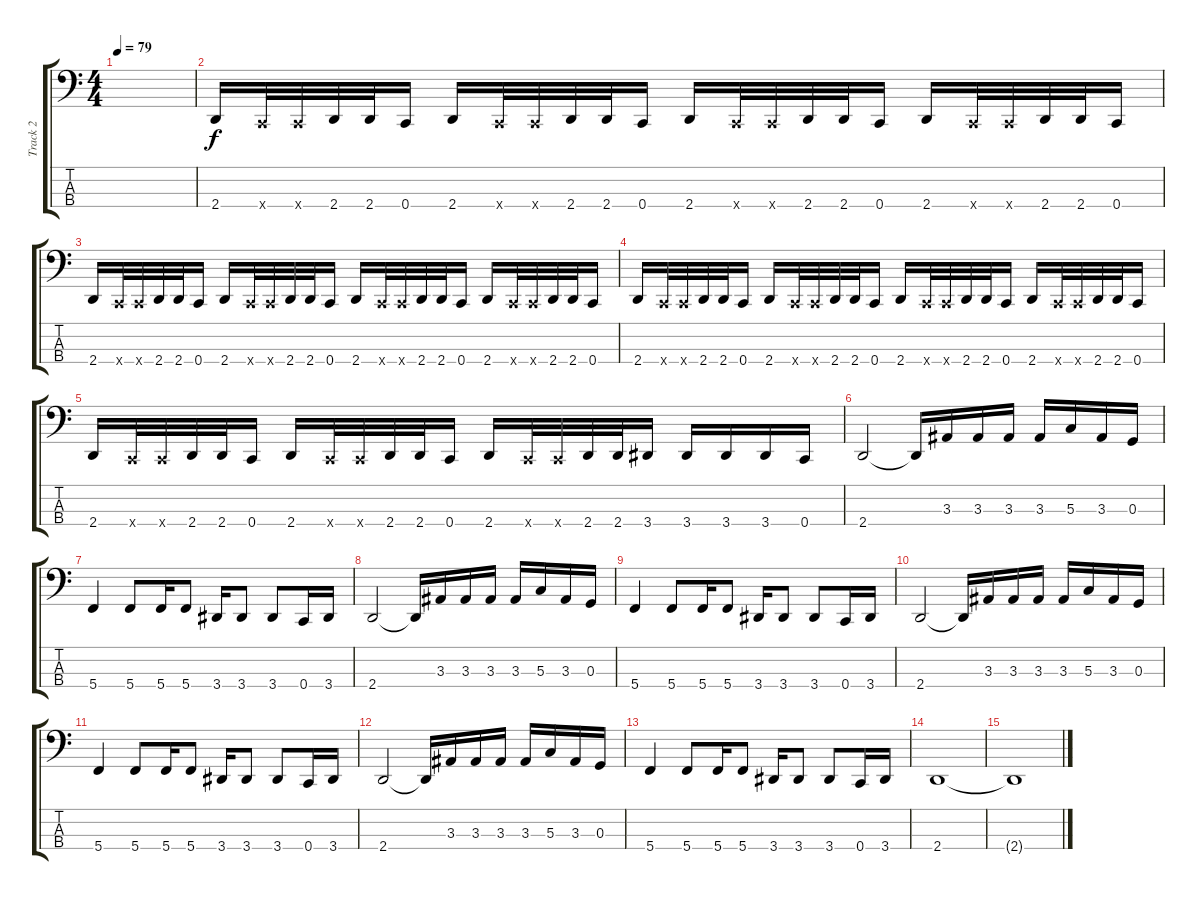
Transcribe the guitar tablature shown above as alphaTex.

\track ("Track 2" "Track 2") {instrument electricbasspick}
\staff {score tabs}
\tuning (F2 C2 G1 C1) {hide}
\ts (4 4)
\tempo 79
\clef f4
\ks c
|
2.4.16 0.4{x}.32 0.4{x}.32 2.4.32 2.4.32 0.4.16 2.4.16 0.4{x}.32 0.4{x}.32 2.4.32 2.4.32 0.4.16 2.4.16 0.4{x}.32 0.4{x}.32 2.4.32 2.4.32 0.4.16 2.4.16 0.4{x}.32 0.4{x}.32 2.4.32 2.4.32 0.4.16 |
2.4.16 0.4{x}.32 0.4{x}.32 2.4.32 2.4.32 0.4.16 2.4.16 0.4{x}.32 0.4{x}.32 2.4.32 2.4.32 0.4.16 2.4.16 0.4{x}.32 0.4{x}.32 2.4.32 2.4.32 0.4.16 2.4.16 0.4{x}.32 0.4{x}.32 2.4.32 2.4.32 0.4.16 |
2.4.16 0.4{x}.32 0.4{x}.32 2.4.32 2.4.32 0.4.16 2.4.16 0.4{x}.32 0.4{x}.32 2.4.32 2.4.32 0.4.16 2.4.16 0.4{x}.32 0.4{x}.32 2.4.32 2.4.32 0.4.16 2.4.16 0.4{x}.32 0.4{x}.32 2.4.32 2.4.32 0.4.16 |
2.4.16 0.4{x}.32 0.4{x}.32 2.4.32 2.4.32 0.4.16 2.4.16 0.4{x}.32 0.4{x}.32 2.4.32 2.4.32 0.4.16 2.4.16 0.4{x}.32 0.4{x}.32 2.4.32 2.4.32 3.4.16 3.4.16 3.4.16 3.4.16 0.4.16 |
2.4.2 2.4{t}.16 3.3.16 3.3.16 3.3.16 3.3.16 5.3.16 3.3.16 0.3.16 |
5.4.4 5.4.8 5.4.16 5.4.8 3.4.16 3.4.8 3.4.8 0.4.16 3.4.16 |
2.4.2 2.4{t}.16 3.3.16 3.3.16 3.3.16 3.3.16 5.3.16 3.3.16 0.3.16 |
5.4.4 5.4.8 5.4.16 5.4.8 3.4.16 3.4.8 3.4.8 0.4.16 3.4.16 |
2.4.2 2.4{t}.16 3.3.16 3.3.16 3.3.16 3.3.16 5.3.16 3.3.16 0.3.16 |
5.4.4 5.4.8 5.4.16 5.4.8 3.4.16 3.4.8 3.4.8 0.4.16 3.4.16 |
2.4.2 2.4{t}.16 3.3.16 3.3.16 3.3.16 3.3.16 5.3.16 3.3.16 0.3.16 |
5.4.4 5.4.8 5.4.16 5.4.8 3.4.16 3.4.8 3.4.8 0.4.16 3.4.16 |
2.4.1{volume 0} |
2.4{t}.1
